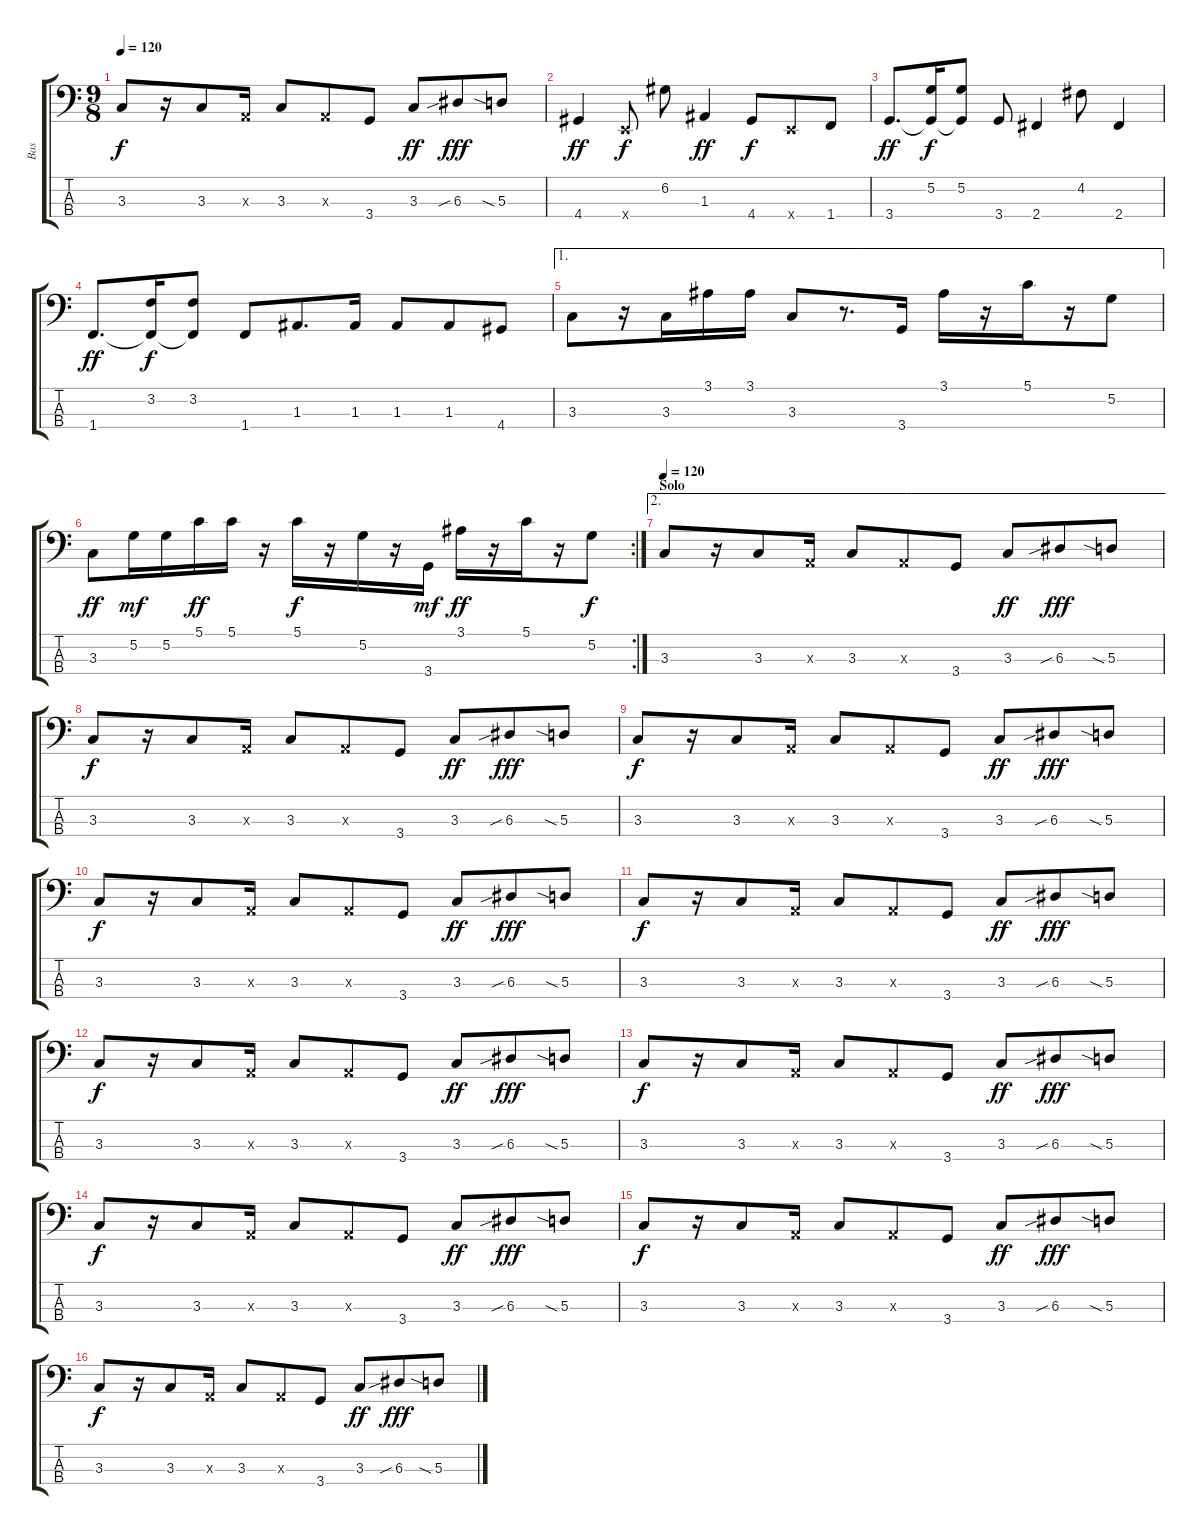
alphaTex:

\track ("Bas" "Bas") {instrument electricbassfinger}
\staff {score tabs}
\tuning (G2 D2 A1 E1) {hide}
\ts (9 8)
\tempo 120
\clef f4
\ks c
3.3.8{dy f} r.16 3.3.8 0.3{x}.16 3.3.8 0.3{x}.8 3.4.8 3.3.8{dy ff} 6.3{sib}.8{dy fff} 5.3{sia}.8 |
4.4.4{dy ff} 0.4{x}.8{dy f} 6.2.8 1.3.4{dy ff} 4.4.8{dy f} 0.4{x}.8 1.4.8 |
3.4.8{d dy ff} (5.2 3.4{t}).16{dy f} (5.2 3.4{t}).8 3.4.8 2.4.4 4.2.8 2.4.4 |
1.4.8{d dy ff} (3.2 1.4{t}).16{dy f} (3.2 1.4{t}).8 1.4.8 1.3.8{d} 1.3.16 1.3.8 1.3.8 4.4.8 |
\ae 1
3.3.8 r.16 3.3.16 3.1.16 3.1.16 3.3.8 r.8{d} 3.4.16 3.1.16 r.16 5.1.16 r.16 5.2.8 |
\rc 2
3.3.8{dy ff} 5.2.16{dy mf} 5.2.16 5.1.16{dy ff} 5.1.16 r.16 5.1.16{dy f} r.16 5.2.16 r.16 3.4.16{dy mf} 3.1.16{dy ff} r.16 5.1.16 r.16 5.2.8{dy f} |
\ae 2
\section ("" "Solo")
\tempo 120
3.3.8 r.16 3.3.8 0.3{x}.16 3.3.8 0.3{x}.8 3.4.8 3.3.8{dy ff} 6.3{sib}.8{dy fff} 5.3{sia}.8 |
3.3.8{dy f} r.16 3.3.8 0.3{x}.16 3.3.8 0.3{x}.8 3.4.8 3.3.8{dy ff} 6.3{sib}.8{dy fff} 5.3{sia}.8 |
3.3.8{dy f} r.16 3.3.8 0.3{x}.16 3.3.8 0.3{x}.8 3.4.8 3.3.8{dy ff} 6.3{sib}.8{dy fff} 5.3{sia}.8 |
3.3.8{dy f} r.16 3.3.8 0.3{x}.16 3.3.8 0.3{x}.8 3.4.8 3.3.8{dy ff} 6.3{sib}.8{dy fff} 5.3{sia}.8 |
3.3.8{dy f} r.16 3.3.8 0.3{x}.16 3.3.8 0.3{x}.8 3.4.8 3.3.8{dy ff} 6.3{sib}.8{dy fff} 5.3{sia}.8 |
3.3.8{dy f} r.16 3.3.8 0.3{x}.16 3.3.8 0.3{x}.8 3.4.8 3.3.8{dy ff} 6.3{sib}.8{dy fff} 5.3{sia}.8 |
3.3.8{dy f} r.16 3.3.8 0.3{x}.16 3.3.8 0.3{x}.8 3.4.8 3.3.8{dy ff} 6.3{sib}.8{dy fff} 5.3{sia}.8 |
3.3.8{dy f} r.16 3.3.8 0.3{x}.16 3.3.8 0.3{x}.8 3.4.8 3.3.8{dy ff} 6.3{sib}.8{dy fff} 5.3{sia}.8 |
3.3.8{dy f} r.16 3.3.8 0.3{x}.16 3.3.8 0.3{x}.8 3.4.8 3.3.8{dy ff} 6.3{sib}.8{dy fff} 5.3{sia}.8 |
3.3.8{dy f} r.16 3.3.8 0.3{x}.16 3.3.8 0.3{x}.8 3.4.8 3.3.8{dy ff} 6.3{sib}.8{dy fff} 5.3{sia}.8
